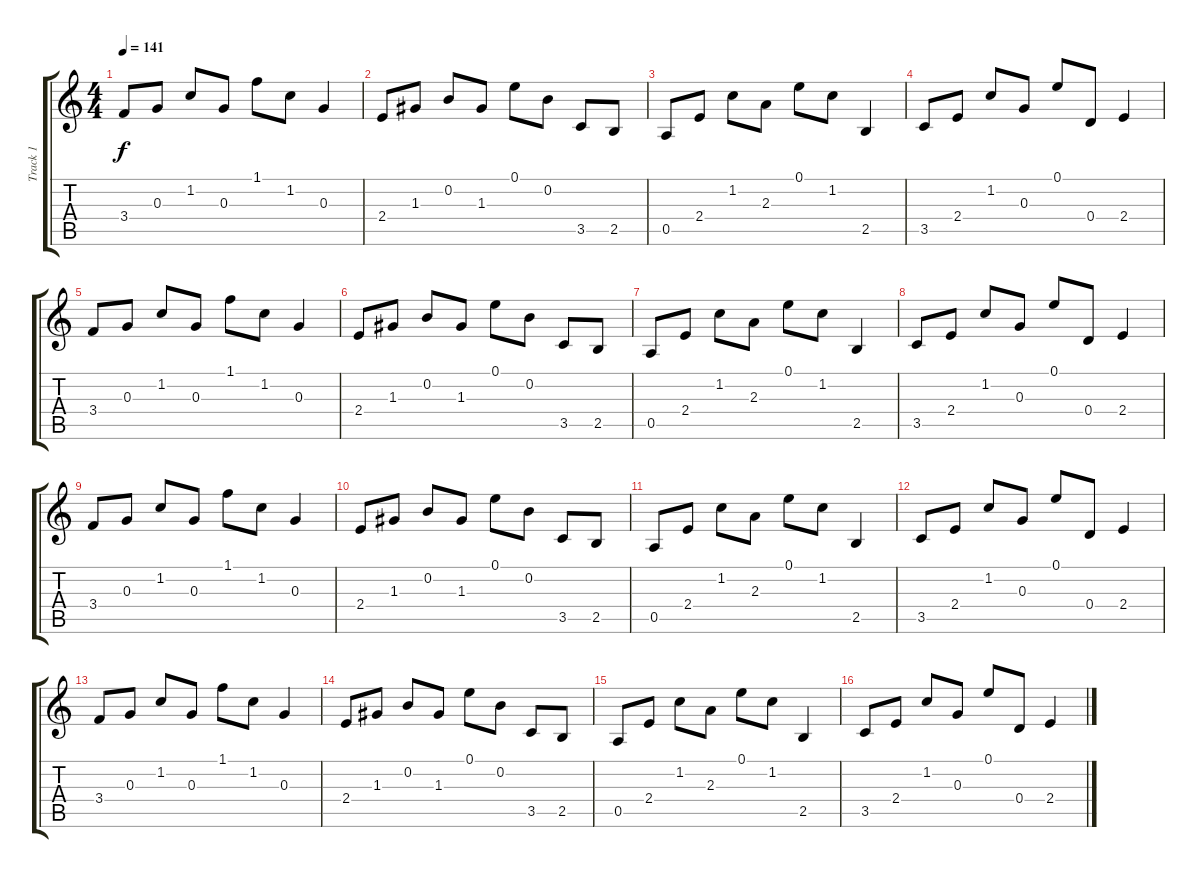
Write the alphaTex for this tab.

\track ("Track 1" "Track 1") {instrument acousticguitarsteel}
\staff {score tabs}
\tuning (E4 B3 G3 D3 A2 D2) {hide}
\ts (4 4)
\tempo 141
\clef g2
\ks c
3.4.8{dy f} 0.3.8 1.2.8 0.3.8 1.1.8 1.2.8 0.3.4 |
2.4.8 1.3.8 0.2.8 1.3.8 0.1.8 0.2.8 3.5.8 2.5.8 |
0.5.8 2.4.8 1.2.8 2.3.8 0.1.8 1.2.8 2.5.4 |
3.5.8 2.4.8 1.2.8 0.3.8 0.1.8 0.4.8 2.4.4 |
3.4.8 0.3.8 1.2.8 0.3.8 1.1.8 1.2.8 0.3.4 |
2.4.8 1.3.8 0.2.8 1.3.8 0.1.8 0.2.8 3.5.8 2.5.8 |
0.5.8 2.4.8 1.2.8 2.3.8 0.1.8 1.2.8 2.5.4 |
3.5.8 2.4.8 1.2.8 0.3.8 0.1.8 0.4.8 2.4.4 |
3.4.8 0.3.8 1.2.8 0.3.8 1.1.8 1.2.8 0.3.4 |
2.4.8 1.3.8 0.2.8 1.3.8 0.1.8 0.2.8 3.5.8 2.5.8 |
0.5.8 2.4.8 1.2.8 2.3.8 0.1.8 1.2.8 2.5.4 |
3.5.8 2.4.8 1.2.8 0.3.8 0.1.8 0.4.8 2.4.4 |
3.4.8 0.3.8 1.2.8 0.3.8 1.1.8 1.2.8 0.3.4 |
2.4.8 1.3.8 0.2.8 1.3.8 0.1.8 0.2.8 3.5.8 2.5.8 |
0.5.8 2.4.8 1.2.8 2.3.8 0.1.8 1.2.8 2.5.4 |
3.5.8 2.4.8 1.2.8 0.3.8 0.1.8 0.4.8 2.4.4
